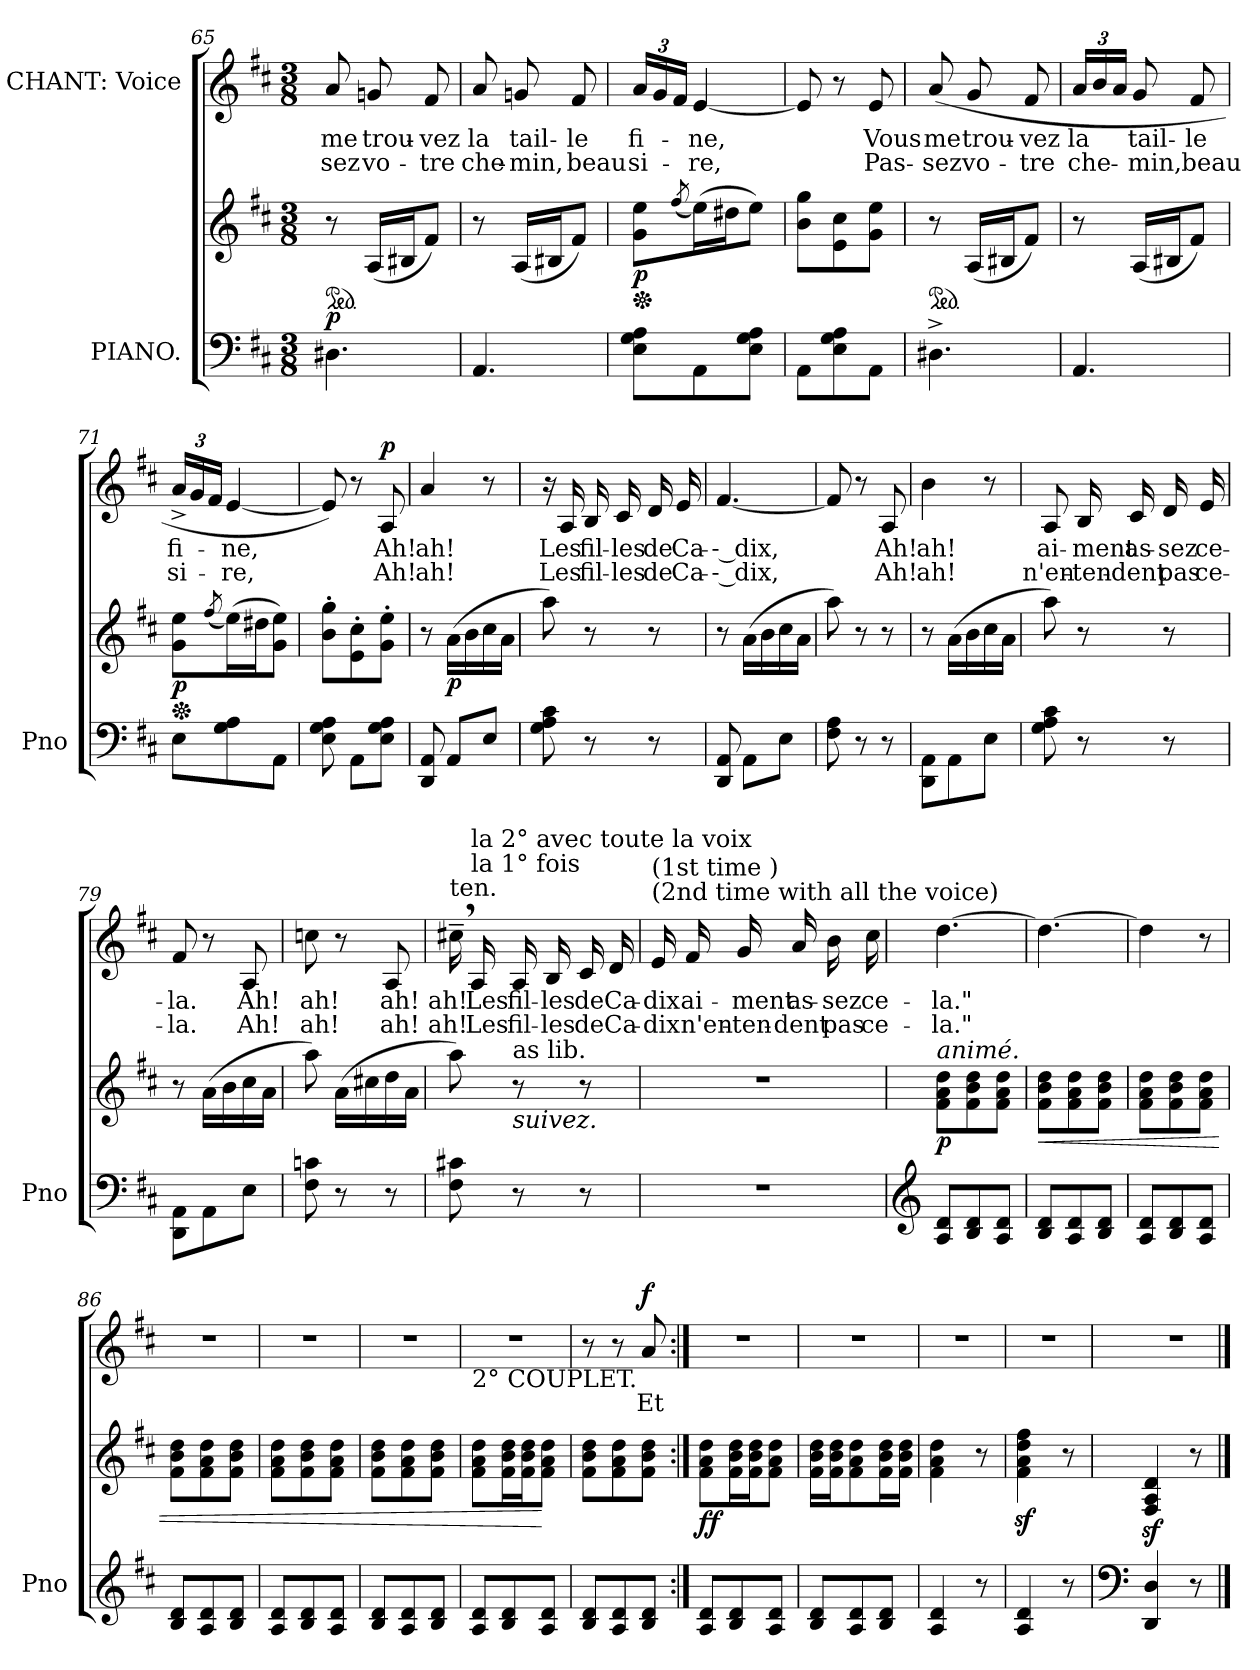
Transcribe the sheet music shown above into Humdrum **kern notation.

**kern	**kern	**dynam	**kern	**text	**text	**dynam
*part2	*part2	*part2	*part1	*part1	*part1	*part1
*staff3	*staff2	*staff2/3	*staff1	*staff1	*staff1	*staff1
*I"PIANO.	*	*	*I"CHANT: Voice	*	*	*
*I'Pno	*	*	*	*	*	*
*clefF4	*clefG2	*	*clefG2	*	*	*
*k[f#c#]	*k[f#c#]	*	*k[f#c#]	*	*	*
*M3/8	*M3/8	*	*M3/8	*	*	*
*	*ped	*	*	*	*	*
=65	=65	=65	=65	=65	=65	=65
!	!	!LO:DY:a=2	!	!LO:LY:b	!LO:LY:b	!
4.D#X\	8r	p	8a/	me	-sez	.
!	!	!	!	!LO:LY:b	!LO:LY:b	!
.	(<16A/LL	.	8gn/	trou-	vo-	.
.	16B#X/J	.	.	.	.	.
!	!	!	!	!LO:LY:b	!LO:LY:b	!
.	8f#/J)	.	8f#/	-vez	-tre	.
=66	=66	=66	=66	=66	=66	=66
!	!	!	!	!LO:LY:b	!LO:LY:b	!
4.AA/	8r	.	8a/	la	che-	.
!	!	!	!	!LO:LY:b	!LO:LY:b	!
.	(<16A/LL	.	8gn/	tail-	-min,	.
.	16B#X/J	.	.	.	.	.
!	!	!	!	!LO:LY:b	!LO:LY:b	!
.	8f#/J)	.	8f#/	-le	beau	.
=67	=67	=67	=67	=67	=67	=67
*	*Xped	*	*	*	*	*
*	*	*	*Xbrackettup	*	*	*
!	!	!LO:DY:b	!	!LO:LY:b	!LO:LY:b	!
8E\ 8G\ 8A\L	8g\ 8ee\L	p	24a/LL	fi-	si-	.
.	.	.	24g/	.	.	.
.	.	.	24f#/JJ	.	.	.
.	(<8qff#/	.	.	.	.	.
!	!	!	!	!LO:LY:b	!LO:LY:b	!
8AA\	(>16ee\L)	.	[4e/	-ne,	-re,	.
.	16dd#X\J	.	.	.	.	.
8E\ 8G\ 8A\J	8ee\J)	.	.	.	.	.
=68	=68	=68	=68	=68	=68	=68
8AA\L	8b\ 8gg\L	.	8e/]	.	.	.
*	*	*	*MM108	*	*	*
8E\ 8G\ 8A\	8e\ 8cc#\	.	8r	.	.	.
!	!	!	!	!LO:LY:b	!LO:LY:b	!
8AA\J	8g\ 8ee\J	.	8e/	Vous	Pas-	.
!!LO:PB:g=z
=69	=69	=69	=69	=69	=69	=69
*	*ped	*	*	*	*	*
!	!	!	!	!LO:LY:b	!LO:LY:b	!
4.D#X^\	8r	.	(>8a/	me	- sez	.
*	*	*	*MM104	*	*	*
!	!	!	!	!LO:LY:b	!LO:LY:b	!
.	(<16A/LL	.	8g/	trou-	vo-	.
.	16B#X/J	.	.	.	.	.
!	!	!	!	!LO:LY:b	!LO:LY:b	!
.	8f#/J)	.	8f#/	-vez	-tre	.
=70	=70	=70	=70	=70	=70	=70
!	!	!	!	!LO:LY:b	!LO:LY:b	!
4.AA/	8r	.	24a/LL	la	che-	.
.	.	.	24b/	.	.	.
.	.	.	24a/JJ	.	.	.
!	!	!	!	!LO:LY:b	!LO:LY:b	!
.	(<16A/LL	.	8g/	tail-	-min,	.
.	16B#X/J	.	.	.	.	.
!	!	!	!	!LO:LY:b	!LO:LY:b	!
.	8f#/J)	.	8f#/	-le	beau	.
=71	=71	=71	=71	=71	=71	=71
*	*Xped	*	*	*	*	*
!	!	!LO:DY:b	!	!LO:LY:b	!LO:LY:b	!
8E\L	8g\ 8ee\L	p	24a^/LL	fi-	si-	.
.	.	.	24g/	.	.	.
.	.	.	24f#/JJ	.	.	.
.	(<8qff#/	.	.	.	.	.
!	!	!	!	!LO:LY:b	!LO:LY:b	!
8G\ 8A\	(>16ee\L)	.	[4e/	-ne,	-re,	.
.	16dd#X\J	.	.	.	.	.
8AA\J	8g\ 8ee\J)	.	.	.	.	.
=72	=72	=72	=72	=72	=72	=72
8E\ 8G\ 8A\	8b\' 8gg\'L	.	8e/])	.	.	.
*	*	*	*MM92	*	*	*
8AA\L	8e\' 8cc#\'	.	8r	.	.	.
!	!	!	!	!LO:LY:b	!LO:LY:b	!LO:DY:a
8E\ 8G\ 8A\J	8g\' 8ee\'J	.	8A/	Ah!	Ah!	p
=73	=73	=73	=73	=73	=73	=73
!	!	!	!	!LO:LY:b	!LO:LY:b	!
8DD/ 8AA/	8r	.	4a/	ah!	ah!	.
!	!	!LO:DY:b	!	!	!	!
8AA/L	(>16a\LL	p	.	.	.	.
.	16b\	.	.	.	.	.
8E/J	16cc#\	.	8r	.	.	.
.	16a\JJ	.	.	.	.	.
=74	=74	=74	=74	=74	=74	=74
*	*	*	*MM88	*	*	*
8G\ 8A\ 8c#\	8aa\)	.	16r	.	.	.
!	!	!	!	!LO:LY:b	!LO:LY:b	!
.	.	.	16A/	Les	Les	.
!	!	!	!	!LO:LY:b	!LO:LY:b	!
8r	8r	.	16B/	fil-	fil-	.
!	!	!	!	!LO:LY:b	!LO:LY:b	!
.	.	.	16c#/	-les	-les	.
!	!	!	!	!LO:LY:b	!LO:LY:b	!
8r	8r	.	16d/	de	de	.
!	!	!	!	!LO:LY:b	!LO:LY:b	!
.	.	.	16e/	Ca-	Ca-	.
!!LO:LB:g=z
=75	=75	=75	=75	=75	=75	=75
!	!	!	!	!LO:LY:b	!LO:LY:b	!
8DD/ 8AA/	8r	.	[4.f#/	-- dix,	-- dix,	.
8AA\L	(>16a\LL	.	.	.	.	.
.	16b\	.	.	.	.	.
8E\J	16cc#\	.	.	.	.	.
.	16a\JJ	.	.	.	.	.
=76	=76	=76	=76	=76	=76	=76
8F#\ 8A\	8aa\)	.	8f#/]	.	.	.
8r	8r	.	8r	.	.	.
*	*	*	*MM82	*	*	*
!	!	!	!	!LO:LY:b	!LO:LY:b	!
8r	8r	.	8A/	Ah!	Ah!	.
=77	=77	=77	=77	=77	=77	=77
!	!	!	!	!LO:LY:b	!LO:LY:b	!
8DD\ 8AA\L	8r	.	4b\	ah!	ah!	.
8AA\	(>16a\LL	.	.	.	.	.
.	16b\	.	.	.	.	.
8E\J	16cc#\	.	8r	.	.	.
.	16a\JJ	.	.	.	.	.
=78	=78	=78	=78	=78	=78	=78
*	*	*	*MM76	*	*	*
!	!	!	!	!LO:LY:b	!LO:LY:b	!
8G\ 8A\ 8c#\	8aa\)	.	8A/	ai-	n'en-	.
!	!	!	!	!LO:LY:b	!LO:LY:b	!
8r	8r	.	16B/	-ment	-ten-	.
!	!	!	!	!LO:LY:b	!LO:LY:b	!
.	.	.	16c#/	as-	-dent	.
!	!	!	!	!LO:LY:b	!LO:LY:b	!
8r	8r	.	16d/	-sez	pas	.
!	!	!	!	!LO:LY:b	!LO:LY:b	!
.	.	.	16e/	ce-	ce-	.
=79	=79	=79	=79	=79	=79	=79
!	!	!	!	!LO:LY:b	!LO:LY:b	!
8DD\ 8AA\L	8r	.	8f#/	-la.	-la.	.
8AA\	(>16a\LL	.	8r	.	.	.
.	16b\	.	.	.	.	.
*	*	*	*MM70	*	*	*
!	!	!	!	!LO:LY:b	!LO:LY:b	!
8E\J	16cc#\	.	8A/	Ah!	Ah!	.
.	16a\JJ	.	.	.	.	.
=80	=80	=80	=80	=80	=80	=80
!	!	!	!	!LO:LY:b	!LO:LY:b	!
8F#\ 8cn\	8aa\)	.	8ccn\	ah!	ah!	.
8r	(>16a\LL	.	8r	.	.	.
.	16cc#X\	.	.	.	.	.
*	*	*	*MM40	*	*	*
!	!	!	!	!LO:LY:b	!LO:LY:b	!
8r	16dd\	.	8A/	ah!	ah!	.
.	16a\JJ	.	.	.	.	.
!!LO:LB:g=z
=81	=81	=81	=81	=81	=81	=81
!	!	!	!LO:TX:t=ten.	!	!	!
!	!	!	!	!LO:LY:b	!LO:LY:b	!
8F#\ 8c#X\	8aa\)	.	16cc#X~,\	ah!	ah!	.
*	*	*	*MM90	*	*	*
!	!	!	!LO:TX:a:t=la 1° fois	!	!	!
!	!	!	!LO:TX:a:t=la 2° avec toute la voix	!	!	!
!	!	!	!	!LO:LY:b	!LO:LY:b	!LO:DY:a
.	.	.	16A/	Les	Les	other-dynamics
!	!LO:TX:a:t=as lib.	!	!	!	!	!
!	!LO:TX:b:i:t=suivez.	!	!	!	!	!
!	!	!	!	!LO:LY:b	!LO:LY:b	!
8r	8r	.	16A/	fil-	fil-	.
!	!	!	!	!LO:LY:b	!LO:LY:b	!
.	.	.	16B/	-les	-les	.
!	!	!	!	!LO:LY:b	!LO:LY:b	!
8r	8r	.	16c#/	de	de	.
*	*	*	*MM50	*	*	*
!	!	!	!	!LO:LY:b	!LO:LY:b	!
.	.	.	16d/	Ca-	Ca-	.
=82	=82	=82	=82	=82	=82	=82
!	!	!	!LO:TX:a:t=(2nd time with all the voice)	!	!	!
!	!	!	!LO:TX:a:t=(1st time   )	!	!	!
!	!	!	!	!LO:LY:b	!LO:LY:b	!
4.r	4.r	.	16e/	-dix	-dix	.
!	!	!	!	!LO:LY:b	!LO:LY:b	!
.	.	.	16f#/	ai-	n'en-	.
!	!	!	!	!LO:LY:b	!LO:LY:b	!
.	.	.	16g/	-ment	-ten-	.
*	*	*	*MM70	*	*	*
!	!	!	!	!LO:LY:b	!LO:LY:b	!
.	.	.	16a/	as-	-dent	.
!	!	!	!	!LO:LY:b	!LO:LY:b	!
.	.	.	16b\	-sez	pas	.
!	!	!	!	!LO:LY:b	!LO:LY:b	!
.	.	.	16cc#\	ce-	ce-	.
=83	=83	=83	=83	=83	=83	=83
*clefG2	*	*	*	*	*	*
*	*	*	*MM94	*	*	*
!	!LO:TX:a:i:t=animé.	!	!	!	!	!
!	!	!LO:DY:b	!	!LO:LY:b	!LO:LY:b	!
8A/ 8d/L	8f#\ 8a\ 8dd\L	p	[4.dd\	-la."	-la."	.
8B/ 8d/	8f#\ 8b\ 8dd\	.	.	.	.	.
8A/ 8d/J	8f#\ 8a\ 8dd\J	.	.	.	.	.
=84	=84	=84	=84	=84	=84	=84
*	*	*	*MM108	*	*	*
!	!	!LO:HP:b	!	!	!	!
8B/ 8d/L	8f#\ 8b\ 8dd\L	<	4.dd\_	.	.	.
8A/ 8d/	8f#\ 8a\ 8dd\	.	.	.	.	.
8B/ 8d/J	8f#\ 8b\ 8dd\J	.	.	.	.	.
=85	=85	=85	=85	=85	=85	=85
8A/ 8d/L	8f#\ 8a\ 8dd\L	.	4dd\]	.	.	.
8B/ 8d/	8f#\ 8b\ 8dd\	.	.	.	.	.
8A/ 8d/J	8f#\ 8a\ 8dd\J	.	8r	.	.	.
=86	=86	=86	=86	=86	=86	=86
*	*	*	*MM116	*	*	*
8B/ 8d/L	8f#\ 8b\ 8dd\L	.	4.r	.	.	.
8A/ 8d/	8f#\ 8a\ 8dd\	.	.	.	.	.
8B/ 8d/J	8f#\ 8b\ 8dd\J	.	.	.	.	.
!!LO:LB:g=z
=87	=87	=87	=87	=87	=87	=87
8A/ 8d/L	8f#\ 8a\ 8dd\L	.	4.r	.	.	.
8B/ 8d/	8f#\ 8b\ 8dd\	.	.	.	.	.
8A/ 8d/J	8f#\ 8a\ 8dd\J	.	.	.	.	.
=88	=88	=88	=88	=88	=88	=88
*	*	*	*MM120	*	*	*
8B/ 8d/L	8f#\ 8b\ 8dd\L	.	4.r	.	.	.
8A/ 8d/	8f#\ 8a\ 8dd\	.	.	.	.	.
8B/ 8d/J	8f#\ 8b\ 8dd\J	.	.	.	.	.
=89	=89	=89	=89	=89	=89	=89
*	*	*	*MM122	*	*	*
!	!	!	!LO:TX:b:t=2°  COUPLET.	!	!	!
8A/ 8d/L	8f#\ 8a\ 8dd\L	.	4.r	.	.	.
8B/ 8d/	16f#\ 16b\ 16dd\L	.	.	.	.	.
.	16f#\ 16b\ 16dd\J	.	.	.	.	.
8A/ 8d/J	8f#\ 8a\ 8dd\J	[	.	.	.	.
=90	=90	=90	=90	=90	=90	=90
*	*	*	*MM124	*	*	*
8B/ 8d/L	8f#\ 8b\ 8dd\L	.	8r	.	.	.
8A/ 8d/	8f#\ 8a\ 8dd\	.	8r	.	.	.
!	!	!	!	!LO:LY:b	!	!LO:DY:a
8B/ 8d/J	8f#\ 8b\ 8dd\J	.	8a/	Et	.	f
=91:|!	=91:|!	=91:|!	=91:|!	=91:|!	=91:|!	=91:|!
!	!	!LO:DY:b	!	!	!	!
8A/ 8d/L	8f#\ 8a\ 8dd\L	ff	4.r	.	.	.
8B/ 8d/	16f#\ 16b\ 16dd\L	.	.	.	.	.
.	16f#\ 16b\ 16dd\J	.	.	.	.	.
8A/ 8d/J	8f#\ 8a\ 8dd\J	.	.	.	.	.
=92	=92	=92	=92	=92	=92	=92
8B/ 8d/L	16f#\ 16b\ 16dd\LL	.	4.r	.	.	.
.	16f#\ 16b\ 16dd\J	.	.	.	.	.
8A/ 8d/	8f#\ 8a\ 8dd\	.	.	.	.	.
8B/ 8d/J	16f#\ 16b\ 16dd\L	.	.	.	.	.
.	16f#\ 16b\ 16dd\JJ	.	.	.	.	.
=93	=93	=93	=93	=93	=93	=93
4A/ 4d/	4f#\ 4a\ 4dd\	.	4.r	.	.	.
8r	8r	.	.	.	.	.
=94	=94	=94	=94	=94	=94	=94
4A/ 4d/	4f#\z< 4a\z< 4dd\z< 4ff#\z<	.	4.r	.	.	.
8r	8r	.	.	.	.	.
=95	=95	=95	=95	=95	=95	=95
*clefF4	*	*	*	*	*	*
4DD/ 4D/	4F#/z< 4A/z< 4d/z<	.	4.r	.	.	.
8r	8r	.	.	.	.	.
==	==	==	==	==	==	==
*-	*-	*-	*-	*-	*-	*-
